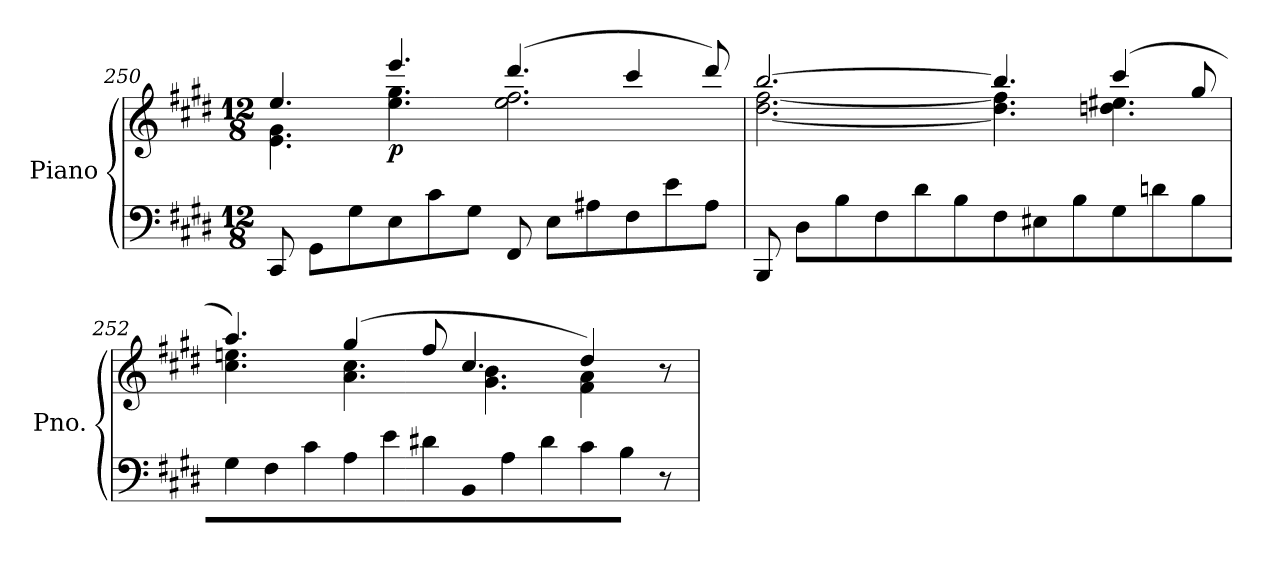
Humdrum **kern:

**kern	**kern	**dynam
*part1	*part1	*part1
*staff2	*staff1	*staff1/2
*I"Piano	*	*
*I'Pno.	*	*
*clefF4	*clefG2	*
*k[f#c#g#d#]	*k[f#c#g#d#]	*
*M12/8	*M12/8	*
*MM105	*MM105	*
=250	=250	=250
*	*^	*
8CC#/	4.ee/	4.e\ 4.g#\	.
8GG#\L	.	.	.
8G#\	.	.	.
*	*MM102	*	*
!	!	!	!LO:DY:b
8E\	4.eee/	4.ee\ 4.gg#\	p
8c#\	.	.	.
8G#\J	.	.	.
8FF#/	(4.ddd#/	2.ee\ 2.ff#\	.
8E\L	.	.	.
8A#X\	.	.	.
8F#\	4ccc#/	.	.
8e\	.	.	.
8A#\J	8ddd#/)	.	.
=251	=251	=251	=251
*	*MM114	*	*
8BBB/	[2.bb/	[2.dd#\ [2.ff#\	.
8D#\L	.	.	.
8B\	.	.	.
8F#\	.	.	.
8d#\	.	.	.
8B\	.	.	.
8F#\	4.bb/]	4.dd#\] 4.ff#\]	.
8E#X\	.	.	.
8B\	.	.	.
*	*MM111	*	*
8G#\	(4ccc#/	4.ddn\ 4.ee#X\	.
8dn\	.	.	.
8B\	8gg#/	.	.
=252	=252	=252	=252
8G#\	4.aa/)	4.cc#\ 4.een\	.
8F#\	.	.	.
8c#\	.	.	.
*	*MM108	*	*
8A\	(4gg#/	4.a\ 4.cc#\	.
8e\	.	.	.
8d#X\	8ff#/	.	.
8BB\	4.cc#/	4.g#\ 4.b\	.
8A\	.	.	.
8d#\	.	.	.
*	*MM105	*	*
8c#\	4dd#/)	4f#\ 4a\	.
8B\J	.	.	.
8r	8r	8rffyy	.
*	*v	*v	*
=	=	=
*-	*-	*-
